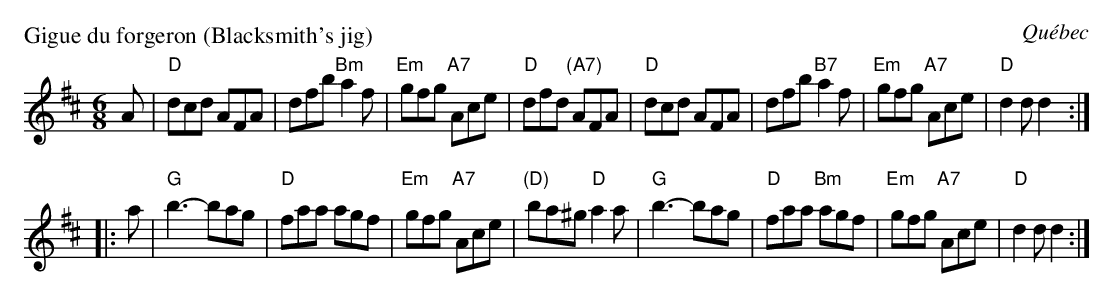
X:1
P: Gigue du forgeron (Blacksmith's jig)
O: Québec
M: 6/8
L: 1/8
K: D
A \
| "D"dcd AFA | dfb "Bm"a2f | "Em"gfg "A7"Ace | "D"dfd "(A7)"AFA \
| "D"dcd AFA | dfb "B7"a2f | "Em"gfg "A7"Ace | "D"d2d d2 :|
|: a \
| "G"b3- bag | "D"faa agf | "Em"gfg "A7"Ace | "(D)"ba^g "D"a2a \
| "G"b3- bag | "D"faa "Bm"agf | "Em"gfg "A7"Ace | "D"d2d d2 :|
